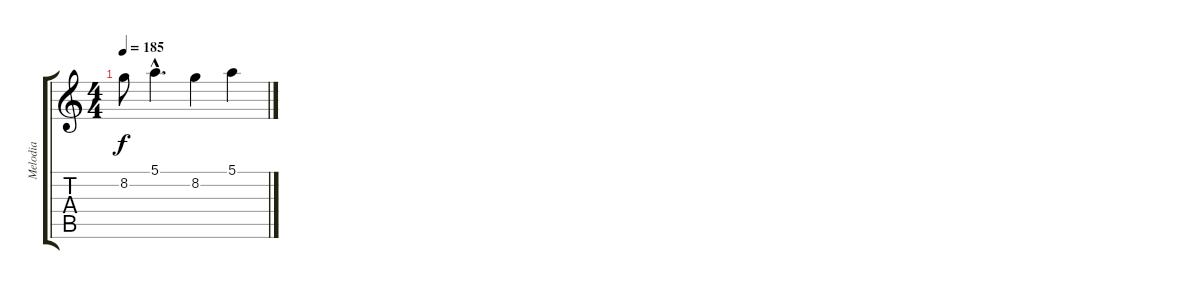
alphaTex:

\track ("Melodia" "Melodia") {instrument distortionguitar}
\staff {score tabs}
\tuning (E4 B3 G3 D3 A2 D2) {hide}
\ts (4 4)
\tempo 185
\clef g2
\ks c
8.2{t}.8{dy f} 5.1{hac}.4{d} 8.2.4 5.1.4
